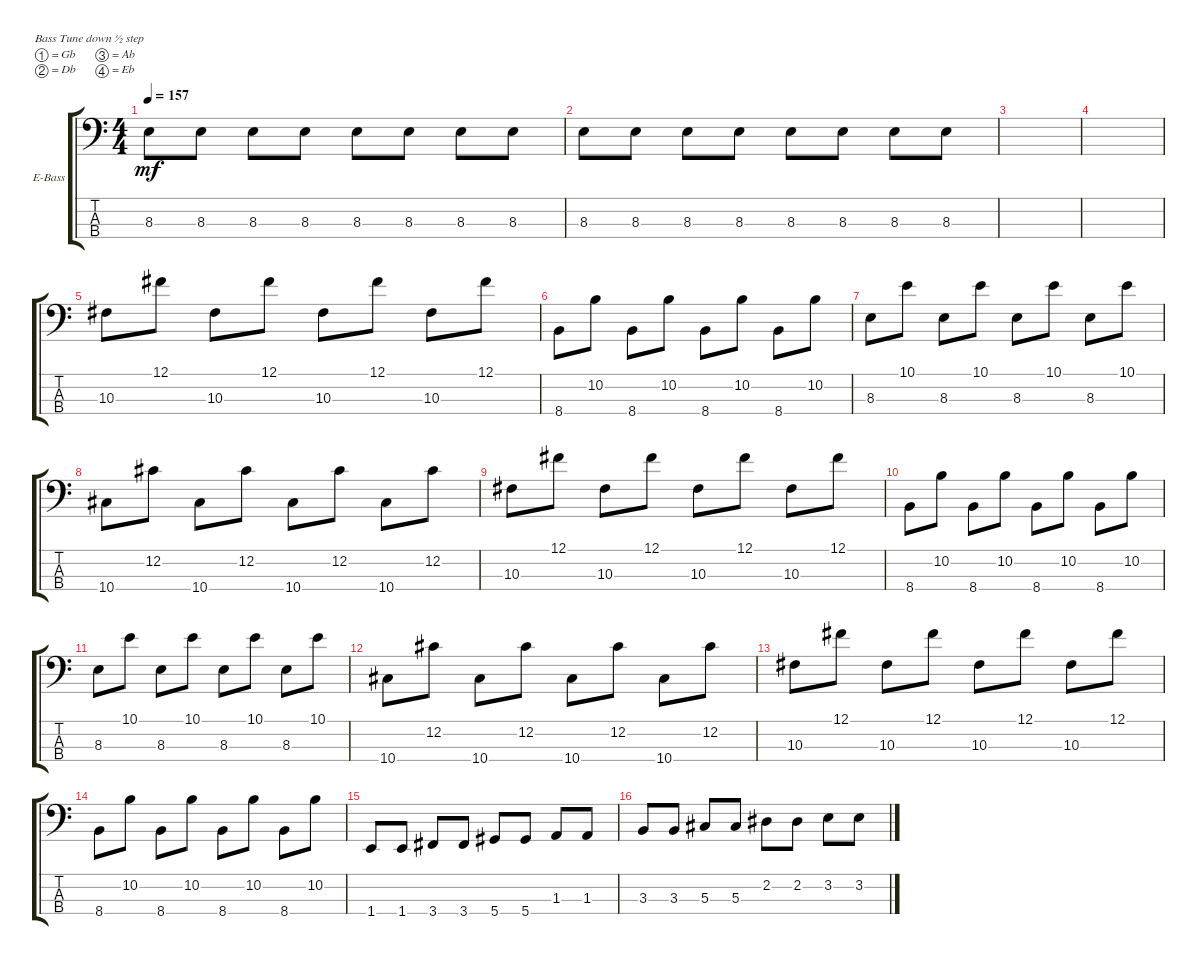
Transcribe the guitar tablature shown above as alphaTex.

\defaultSystemsLayout 4
\bracketExtendMode groupsimilarinstruments
\firstSystemTrackNameOrientation horizontal
\otherSystemsTrackNameOrientation horizontal
\track ("Electric Bass" "E-Bass") {instrument electricbassfinger}
\staff {score tabs}
\tuning (Gb2 Db2 Ab1 Eb1)
\ts (4 4)
\tempo 157
\clef f4
\ks c
8.3.8{dy mf} 8.3.8 8.3.8 8.3.8 8.3.8 8.3.8 8.3.8 8.3.8 |
8.3.8 8.3.8 8.3.8 8.3.8 8.3.8 8.3.8 8.3.8 8.3.8 |
|
|
10.3.8 12.1.8 10.3.8 12.1.8 10.3.8 12.1.8 10.3.8 12.1.8 |
8.4.8 10.2.8 8.4.8 10.2.8 8.4.8 10.2.8 8.4.8 10.2.8 |
8.3.8 10.1.8 8.3.8 10.1.8 8.3.8 10.1.8 8.3.8 10.1.8 |
10.4.8 12.2.8 10.4.8 12.2.8 10.4.8 12.2.8 10.4.8 12.2.8 |
10.3.8 12.1.8 10.3.8 12.1.8 10.3.8 12.1.8 10.3.8 12.1.8 |
8.4.8 10.2.8 8.4.8 10.2.8 8.4.8 10.2.8 8.4.8 10.2.8 |
8.3.8 10.1.8 8.3.8 10.1.8 8.3.8 10.1.8 8.3.8 10.1.8 |
10.4.8 12.2.8 10.4.8 12.2.8 10.4.8 12.2.8 10.4.8 12.2.8 |
10.3.8 12.1.8 10.3.8 12.1.8 10.3.8 12.1.8 10.3.8 12.1.8 |
8.4.8 10.2.8 8.4.8 10.2.8 8.4.8 10.2.8 8.4.8 10.2.8 |
1.4.8 1.4.8 3.4.8 3.4.8 5.4.8 5.4.8 1.3.8 1.3.8 |
3.3.8 3.3.8 5.3.8 5.3.8 2.2.8 2.2.8 3.2.8 3.2.8
